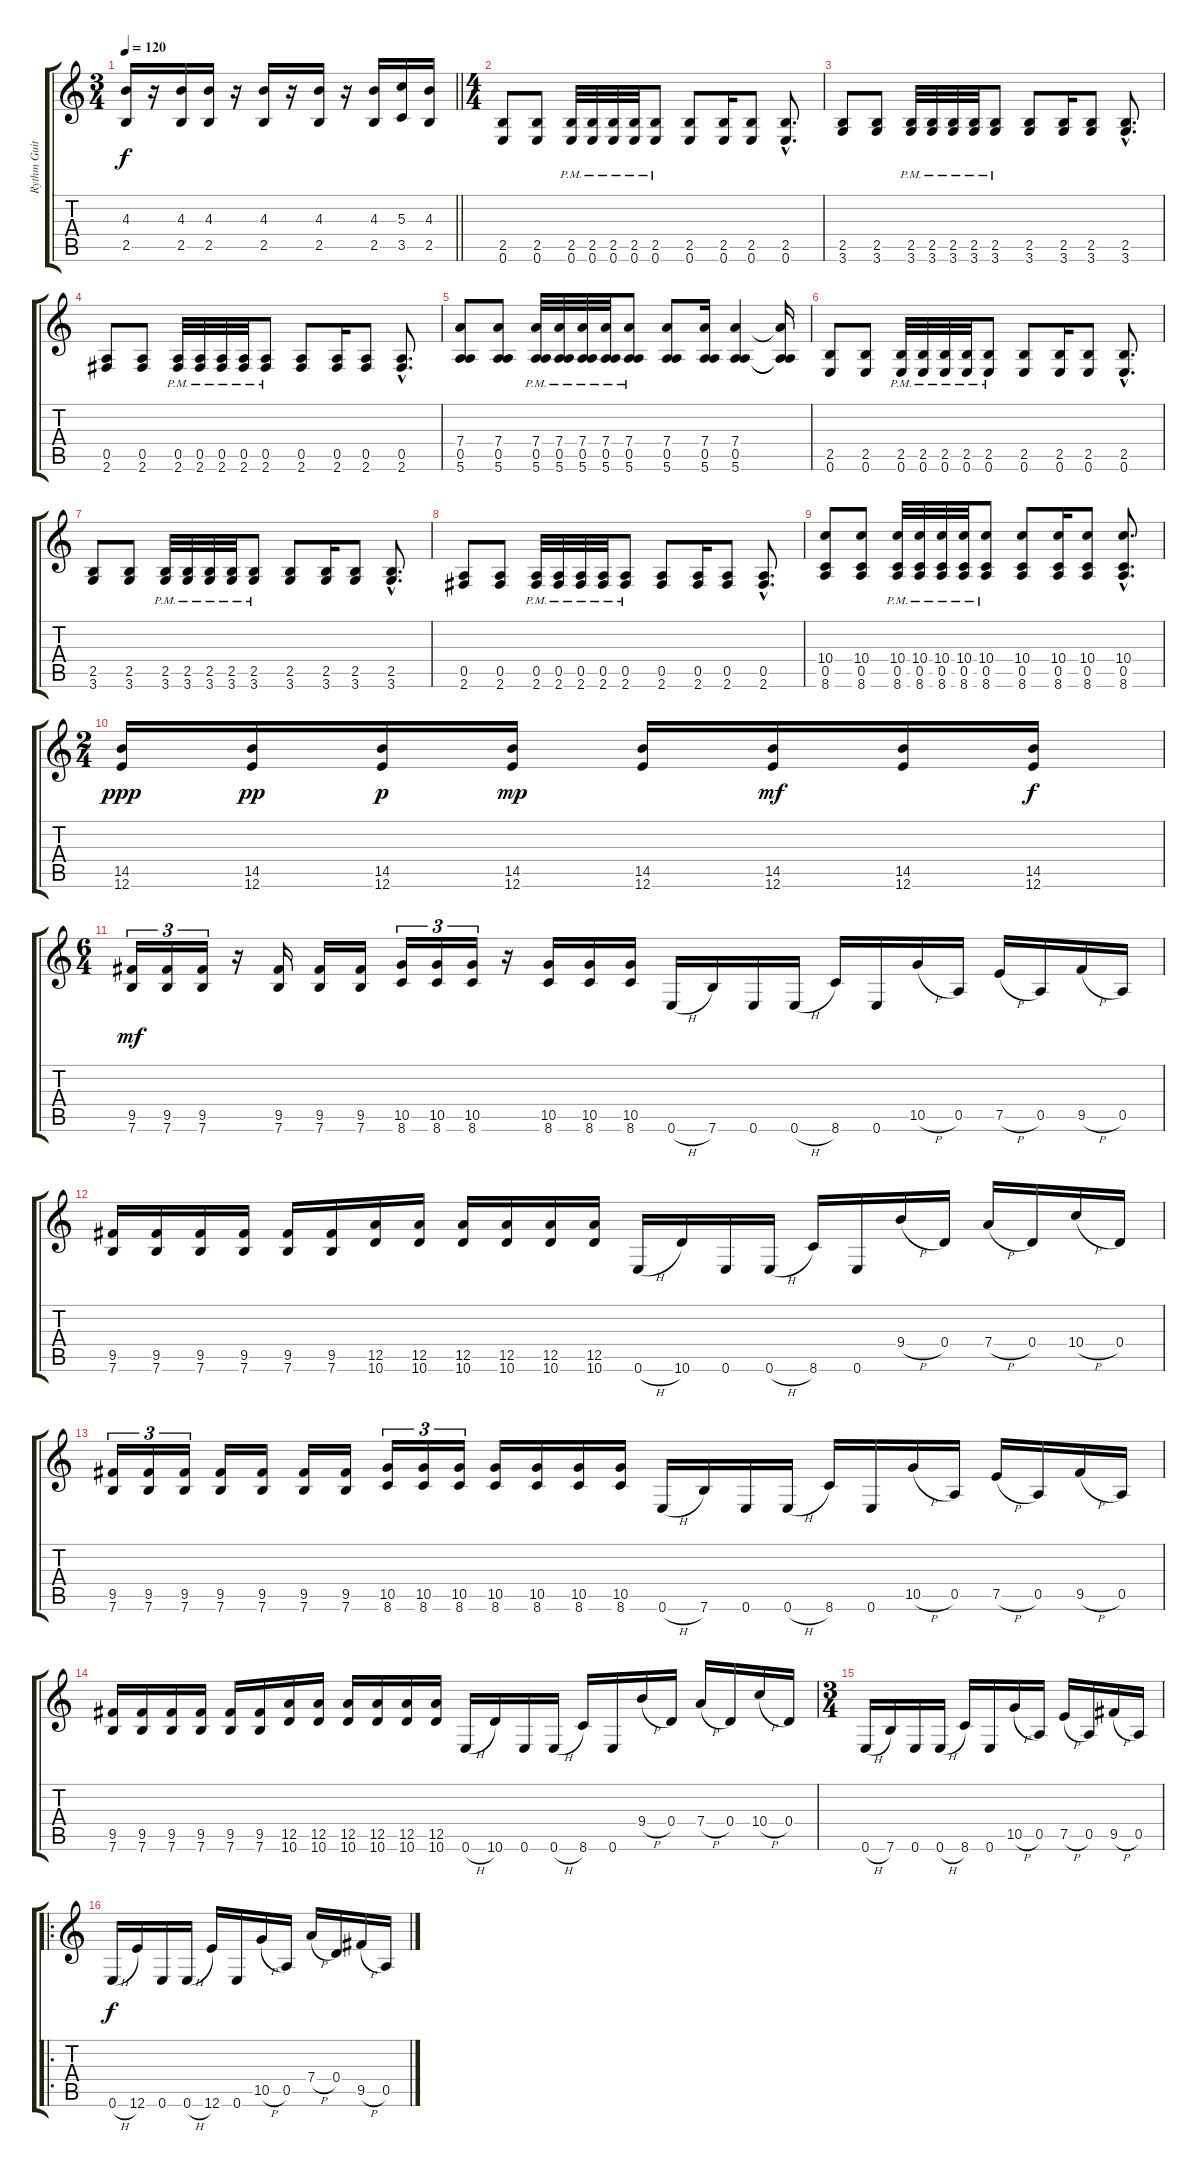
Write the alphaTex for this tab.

\track ("Rythm Guitar" "Rythm Guit") {instrument acousticguitarsteel}
\staff {score tabs}
\tuning (E4 B3 G3 D3 A2 E2) {hide}
\ts (3 4)
\tempo 120
\clef g2
\barLineRight lightlight
\ks c
(4.3 2.5).16{dy f} r.16 (4.3 2.5).16 (4.3 2.5).16 r.16 (4.3 2.5).16 r.16 (4.3 2.5).16 r.16 (4.3 2.5).16 (5.3 3.5).16 (4.3 2.5).16 |
\ts (4 4)
(2.5 0.6).8 (2.5 0.6).8 (2.5{pm} 0.6{pm}).32 (2.5{pm} 0.6{pm}).32 (2.5{pm} 0.6{pm}).32 (2.5{pm} 0.6{pm}).32 (2.5{pm} 0.6{pm}).8 (2.5 0.6).8 (2.5 0.6).16 (2.5 0.6).8 (2.5{hac} 0.6{hac}).8{d} |
(2.5 3.6).8 (2.5 3.6).8 (2.5{pm} 3.6{pm}).32 (2.5{pm} 3.6{pm}).32 (2.5{pm} 3.6{pm}).32 (2.5{pm} 3.6{pm}).32 (2.5{pm} 3.6{pm}).8 (2.5 3.6).8 (2.5 3.6).16 (2.5 3.6).8 (2.5{hac} 3.6{hac}).8{d} |
(0.5 2.6).8 (0.5 2.6).8 (0.5{pm} 2.6{pm}).32 (0.5{pm} 2.6{pm}).32 (0.5{pm} 2.6{pm}).32 (0.5{pm} 2.6{pm}).32 (0.5{pm} 2.6{pm}).8 (0.5 2.6).8 (0.5 2.6).16 (0.5 2.6).8 (0.5{hac} 2.6{hac}).8{d} |
(7.4 0.5 5.6).8 (7.4 0.5 5.6).8 (7.4{pm} 0.5{pm} 5.6{pm}).32 (7.4{pm} 0.5{pm} 5.6{pm}).32 (7.4{pm} 0.5{pm} 5.6{pm}).32 (7.4{pm} 0.5{pm} 5.6{pm}).32 (7.4{pm} 0.5{pm} 5.6{pm}).8 (7.4 0.5 5.6).8 (7.4 0.5 5.6).16 (7.4 0.5 5.6).4 (7.4{t} 0.5{t} 5.6{t}).16 |
(2.5 0.6).8 (2.5 0.6).8 (2.5{pm} 0.6{pm}).32 (2.5{pm} 0.6{pm}).32 (2.5{pm} 0.6{pm}).32 (2.5{pm} 0.6{pm}).32 (2.5{pm} 0.6{pm}).8 (2.5 0.6).8 (2.5 0.6).16 (2.5 0.6).8 (2.5{hac} 0.6{hac}).8{d} |
(2.5 3.6).8 (2.5 3.6).8 (2.5{pm} 3.6{pm}).32 (2.5{pm} 3.6{pm}).32 (2.5{pm} 3.6{pm}).32 (2.5{pm} 3.6{pm}).32 (2.5{pm} 3.6{pm}).8 (2.5 3.6).8 (2.5 3.6).16 (2.5 3.6).8 (2.5{hac} 3.6{hac}).8{d} |
(0.5 2.6).8 (0.5 2.6).8 (0.5{pm} 2.6{pm}).32 (0.5{pm} 2.6{pm}).32 (0.5{pm} 2.6{pm}).32 (0.5{pm} 2.6{pm}).32 (0.5{pm} 2.6{pm}).8 (0.5 2.6).8 (0.5 2.6).16 (0.5 2.6).8 (0.5{hac} 2.6{hac}).8{d} |
(10.4 0.5 8.6).8 (10.4 0.5 8.6).8 (10.4{pm} 0.5{pm} 8.6{pm}).32 (10.4{pm} 0.5{pm} 8.6{pm}).32 (10.4{pm} 0.5{pm} 8.6{pm}).32 (10.4{pm} 0.5{pm} 8.6{pm}).32 (10.4{pm} 0.5{pm} 8.6{pm}).8 (10.4 0.5 8.6).8 (10.4 0.5 8.6).16 (10.4 0.5 8.6).8 (10.4{hac} 0.5{hac} 8.6{hac}).8{d} |
\ts (2 4)
(14.5 12.6).16{dy ppp} (14.5 12.6).16{dy pp} (14.5 12.6).16{dy p} (14.5 12.6).16{dy mp} (14.5 12.6).16 (14.5 12.6).16{dy mf} (14.5 12.6).16 (14.5 12.6).16{dy f} |
\ts (6 4)
(9.5 7.6).16{tu (3 2) dy mf} (9.5 7.6).16{tu (3 2)} (9.5 7.6).16{tu (3 2)} r.16 (9.5 7.6).16 (9.5 7.6).16 (9.5 7.6).16 (10.5 8.6).16{tu (3 2)} (10.5 8.6).16{tu (3 2)} (10.5 8.6).16{tu (3 2)} r.16 (10.5 8.6).16 (10.5 8.6).16 (10.5 8.6).16 0.6{h}.16 7.6.16 0.6.16 0.6{h}.16 8.6.16 0.6.16 10.5{h}.16 0.5.16 7.5{h}.16 0.5.16 9.5{h}.16 0.5.16 |
(9.5 7.6).16 (9.5 7.6).16 (9.5 7.6).16 (9.5 7.6).16 (9.5 7.6).16 (9.5 7.6).16 (12.5 10.6).16 (12.5 10.6).16 (12.5 10.6).16 (12.5 10.6).16 (12.5 10.6).16 (12.5 10.6).16 0.6{h}.16 10.6.16 0.6.16 0.6{h}.16 8.6.16 0.6.16 9.4{h}.16 0.4.16 7.4{h}.16 0.4.16 10.4{h}.16 0.4.16 |
(9.5 7.6).16{tu (3 2)} (9.5 7.6).16{tu (3 2)} (9.5 7.6).16{tu (3 2)} (9.5 7.6).16 (9.5 7.6).16 (9.5 7.6).16 (9.5 7.6).16 (10.5 8.6).16{tu (3 2)} (10.5 8.6).16{tu (3 2)} (10.5 8.6).16{tu (3 2)} (10.5 8.6).16 (10.5 8.6).16 (10.5 8.6).16 (10.5 8.6).16 0.6{h}.16 7.6.16 0.6.16 0.6{h}.16 8.6.16 0.6.16 10.5{h}.16 0.5.16 7.5{h}.16 0.5.16 9.5{h}.16 0.5.16 |
(9.5 7.6).16 (9.5 7.6).16 (9.5 7.6).16 (9.5 7.6).16 (9.5 7.6).16 (9.5 7.6).16 (12.5 10.6).16 (12.5 10.6).16 (12.5 10.6).16 (12.5 10.6).16 (12.5 10.6).16 (12.5 10.6).16 0.6{h}.16 10.6.16 0.6.16 0.6{h}.16 8.6.16 0.6.16 9.4{h}.16 0.4.16 7.4{h}.16 0.4.16 10.4{h}.16 0.4.16 |
\ts (3 4)
0.6{h}.16 7.6.16 0.6.16 0.6{h}.16 8.6.16 0.6.16 10.5{h}.16 0.5.16 7.5{h}.16 0.5.16 9.5{h}.16 0.5.16 |
\ro
0.6{h}.16{dy f} 12.6.16 0.6.16 0.6{h}.16 12.6.16 0.6.16 10.5{h}.16 0.5.16 7.4{h}.16 0.4.16 9.5{h}.16 0.5.16
